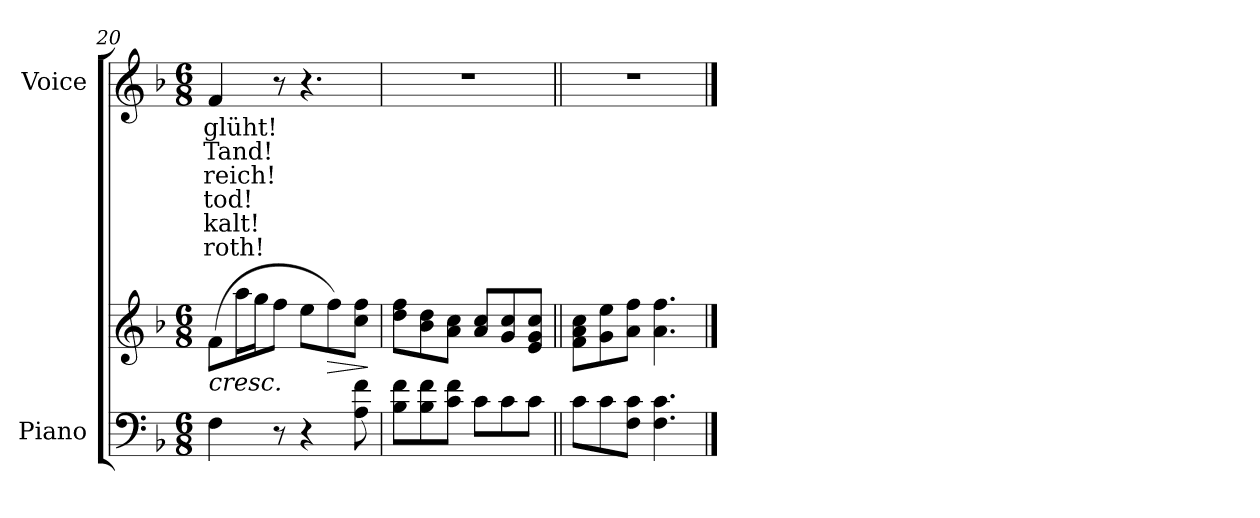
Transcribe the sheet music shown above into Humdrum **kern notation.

**kern	**kern	**dynam	**kern	**text	**text	**text	**text	**text	**text
*part2	*part2	*part2	*part1	*part1	*part1	*part1	*part1	*part1	*part1
*staff3	*staff2	*staff2/3	*staff1	*staff1	*staff1	*staff1	*staff1	*staff1	*staff1
*I"Piano	*	*	*I"Voice	*	*	*	*	*	*
*I'Pno.	*	*	*I'Voice	*	*	*	*	*	*
*clefF4	*clefG2	*	*clefG2	*	*	*	*	*	*
*k[b-]	*k[b-]	*	*k[b-]	*	*	*	*	*	*
*F:	*F:	*	*F:	*	*	*	*	*	*
*M6/8	*M6/8	*	*M6/8	*	*	*	*	*	*
=20	=20	=20	=20	=20	=20	=20	=20	=20	=20
!	!	!LO:HP:b	!	!	!	!	!	!	!
!	!	!	!	!LO:LY:b:color=#000000	!LO:LY:b:color=#000000	!LO:LY:b:color=#000000	!LO:LY:b:color=#000000	!LO:LY:b:color=#000000	!LO:LY:b:color=#000000
4Fi\	(8fi\L	<	4fi/	glüht!	Tand!	reich!	tod!	kalt!	-roth!
.	16aai\L	.	.	.	.	.	.	.	.
.	16ggi\J	.	.	.	.	.	.	.	.
8r	8ffi\J	.	8r	.	.	.	.	.	.
4r	8eei\L	.	4.r	.	.	.	.	.	.
!	!	!LO:HP:b	!	!	!	!	!	!	!
.	8ffi\)	>	.	.	.	.	.	.	.
8Ai\ 8fi	8cci\ 8ffiJ	[	.	.	.	.	.	.	.
.	.	]	.	.	.	.	.	.	.
=21	=21	=21	=21	=21	=21	=21	=21	=21	=21
!	!	!	!LO:N:vis=1	!	!	!	!	!	!
8B-i\ 8fiL	8ddi\ 8ffiL	.	2.r	.	.	.	.	.	.
8B-i\ 8fi	8b-i\ 8ddi	.	.	.	.	.	.	.	.
8ci\ 8fiJ	8ai\ 8cciJ	.	.	.	.	.	.	.	.
8ci\L	8ai/ 8cciL	.	.	.	.	.	.	.	.
8ci\	8gi/ 8cci	.	.	.	.	.	.	.	.
8ci\J	8ei/ 8gi 8cciJ	.	.	.	.	.	.	.	.
=22||	=22||	=22||	=22||	=22||	=22||	=22||	=22||	=22||	=22||
!	!	!	!LO:N:vis=1	!	!	!	!	!	!
8ci\L	8fi\ 8ai 8cciL	.	2.r	.	.	.	.	.	.
8ci\	8gi\ 8eei	.	.	.	.	.	.	.	.
8Fi\ 8ciJ	8ai\ 8ffiJ	.	.	.	.	.	.	.	.
4.Fi\ 4.ci	4.ai\ 4.ffi	.	.	.	.	.	.	.	.
==	==	==	==	==	==	==	==	==	==
*-	*-	*-	*-	*-	*-	*-	*-	*-	*-
